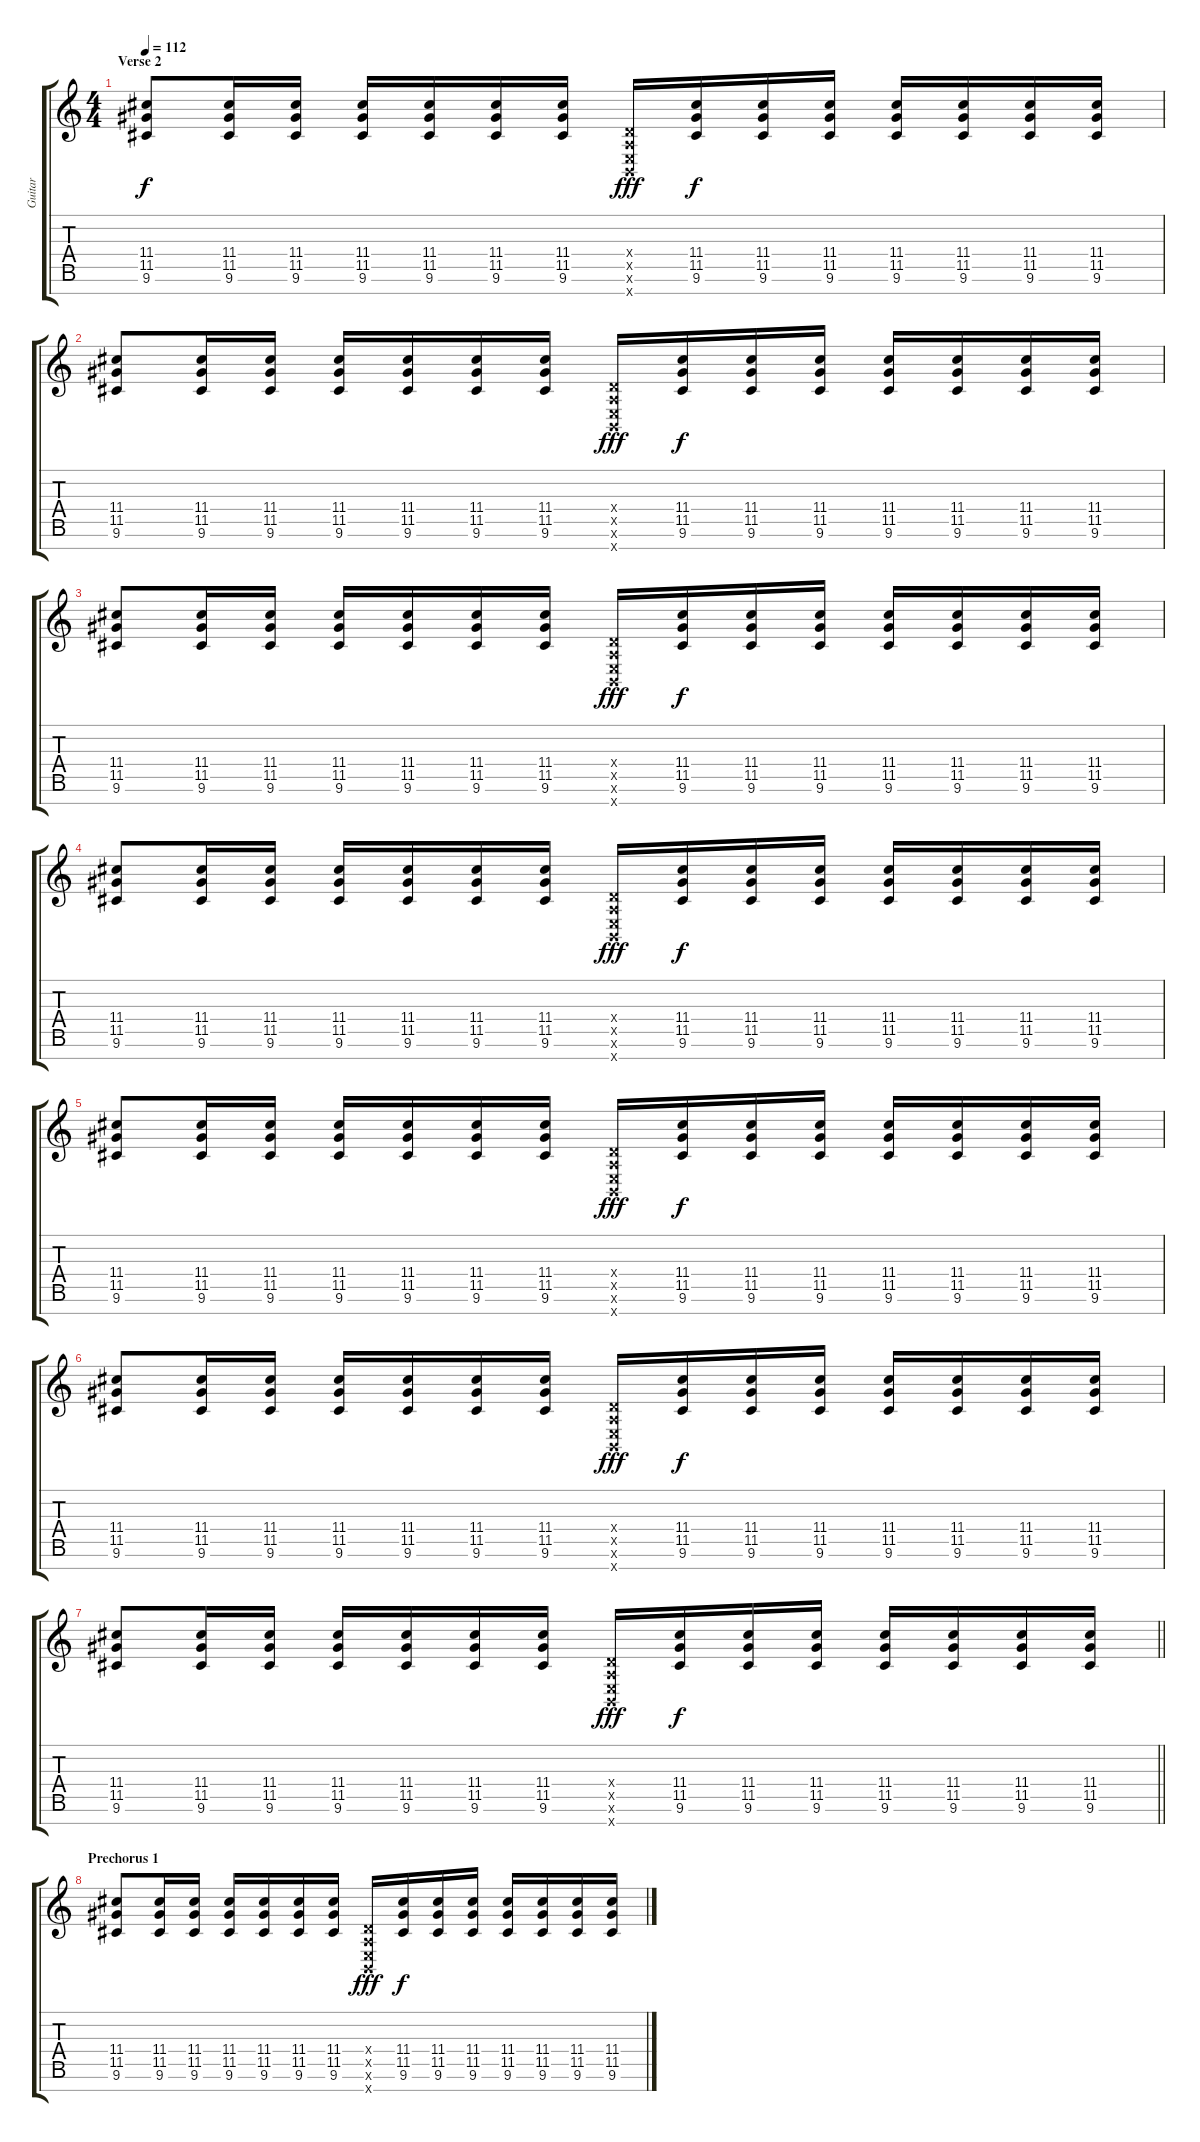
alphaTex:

\track ("Guitar" "Guitar") {instrument overdrivenguitar}
\staff {score tabs}
\tuning (E4 B3 G3 D3 A2 E2 B1) {hide}
\ts (4 4)
\section ("" "Verse 2")
\tempo 112
\clef g2
\ks c
(11.4 11.5 9.6).8{dy f} (11.4 11.5 9.6).16 (11.4 11.5 9.6).16 (11.4 11.5 9.6).16 (11.4 11.5 9.6).16 (11.4 11.5 9.6).16 (11.4 11.5 9.6).16 (0.4{x} 0.5{x} 0.6{x} 0.7{x}).16{dy fff} (11.4 11.5 9.6).16{dy f} (11.4 11.5 9.6).16 (11.4 11.5 9.6).16 (11.4 11.5 9.6).16 (11.4 11.5 9.6).16 (11.4 11.5 9.6).16 (11.4 11.5 9.6).16 |
(11.4 11.5 9.6).8 (11.4 11.5 9.6).16 (11.4 11.5 9.6).16 (11.4 11.5 9.6).16 (11.4 11.5 9.6).16 (11.4 11.5 9.6).16 (11.4 11.5 9.6).16 (0.4{x} 0.5{x} 0.6{x} 0.7{x}).16{dy fff} (11.4 11.5 9.6).16{dy f} (11.4 11.5 9.6).16 (11.4 11.5 9.6).16 (11.4 11.5 9.6).16 (11.4 11.5 9.6).16 (11.4 11.5 9.6).16 (11.4 11.5 9.6).16 |
(11.4 11.5 9.6).8 (11.4 11.5 9.6).16 (11.4 11.5 9.6).16 (11.4 11.5 9.6).16 (11.4 11.5 9.6).16 (11.4 11.5 9.6).16 (11.4 11.5 9.6).16 (0.4{x} 0.5{x} 0.6{x} 0.7{x}).16{dy fff} (11.4 11.5 9.6).16{dy f} (11.4 11.5 9.6).16 (11.4 11.5 9.6).16 (11.4 11.5 9.6).16 (11.4 11.5 9.6).16 (11.4 11.5 9.6).16 (11.4 11.5 9.6).16 |
(11.4 11.5 9.6).8 (11.4 11.5 9.6).16 (11.4 11.5 9.6).16 (11.4 11.5 9.6).16 (11.4 11.5 9.6).16 (11.4 11.5 9.6).16 (11.4 11.5 9.6).16 (0.4{x} 0.5{x} 0.6{x} 0.7{x}).16{dy fff} (11.4 11.5 9.6).16{dy f} (11.4 11.5 9.6).16 (11.4 11.5 9.6).16 (11.4 11.5 9.6).16 (11.4 11.5 9.6).16 (11.4 11.5 9.6).16 (11.4 11.5 9.6).16 |
(11.4 11.5 9.6).8 (11.4 11.5 9.6).16 (11.4 11.5 9.6).16 (11.4 11.5 9.6).16 (11.4 11.5 9.6).16 (11.4 11.5 9.6).16 (11.4 11.5 9.6).16 (0.4{x} 0.5{x} 0.6{x} 0.7{x}).16{dy fff} (11.4 11.5 9.6).16{dy f} (11.4 11.5 9.6).16 (11.4 11.5 9.6).16 (11.4 11.5 9.6).16 (11.4 11.5 9.6).16 (11.4 11.5 9.6).16 (11.4 11.5 9.6).16 |
(11.4 11.5 9.6).8 (11.4 11.5 9.6).16 (11.4 11.5 9.6).16 (11.4 11.5 9.6).16 (11.4 11.5 9.6).16 (11.4 11.5 9.6).16 (11.4 11.5 9.6).16 (0.4{x} 0.5{x} 0.6{x} 0.7{x}).16{dy fff} (11.4 11.5 9.6).16{dy f} (11.4 11.5 9.6).16 (11.4 11.5 9.6).16 (11.4 11.5 9.6).16 (11.4 11.5 9.6).16 (11.4 11.5 9.6).16 (11.4 11.5 9.6).16 |
\barLineRight lightlight
(11.4 11.5 9.6).8 (11.4 11.5 9.6).16 (11.4 11.5 9.6).16 (11.4 11.5 9.6).16 (11.4 11.5 9.6).16 (11.4 11.5 9.6).16 (11.4 11.5 9.6).16 (0.4{x} 0.5{x} 0.6{x} 0.7{x}).16{dy fff} (11.4 11.5 9.6).16{dy f} (11.4 11.5 9.6).16 (11.4 11.5 9.6).16 (11.4 11.5 9.6).16 (11.4 11.5 9.6).16 (11.4 11.5 9.6).16 (11.4 11.5 9.6).16 |
\section ("" "Prechorus 1")
(11.4 11.5 9.6).8 (11.4 11.5 9.6).16 (11.4 11.5 9.6).16 (11.4 11.5 9.6).16 (11.4 11.5 9.6).16 (11.4 11.5 9.6).16 (11.4 11.5 9.6).16 (0.4{x} 0.5{x} 0.6{x} 0.7{x}).16{dy fff} (11.4 11.5 9.6).16{dy f} (11.4 11.5 9.6).16 (11.4 11.5 9.6).16 (11.4 11.5 9.6).16 (11.4 11.5 9.6).16 (11.4 11.5 9.6).16 (11.4 11.5 9.6).16
